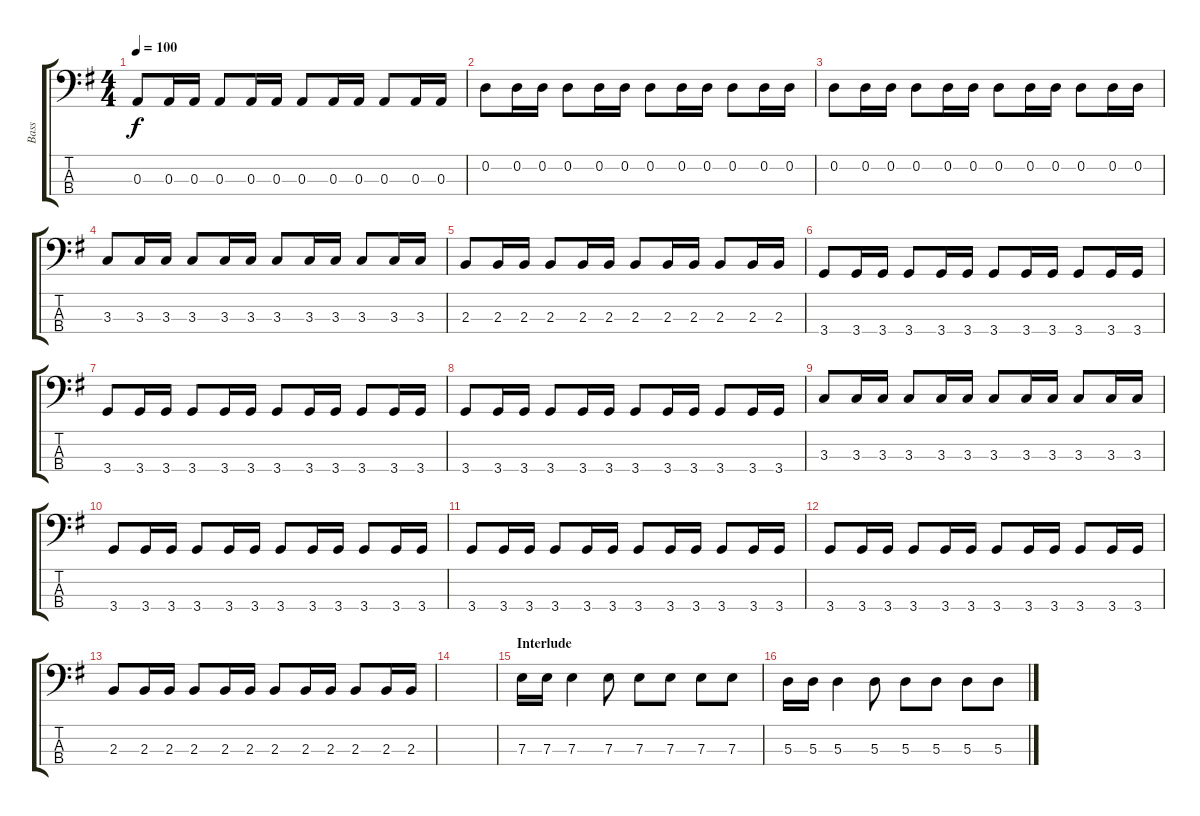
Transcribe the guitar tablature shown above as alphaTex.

\track ("Bass" "Bass") {instrument electricbasspick}
\staff {score tabs}
\tuning (G2 D2 A1 E1) {hide}
\ts (4 4)
\tempo 100
\clef f4
\ks eminor
0.3.8{dy f} 0.3.16 0.3.16 0.3.8 0.3.16 0.3.16 0.3.8 0.3.16 0.3.16 0.3.8 0.3.16 0.3.16 |
0.2.8 0.2.16 0.2.16 0.2.8 0.2.16 0.2.16 0.2.8 0.2.16 0.2.16 0.2.8 0.2.16 0.2.16 |
0.2.8 0.2.16 0.2.16 0.2.8 0.2.16 0.2.16 0.2.8 0.2.16 0.2.16 0.2.8 0.2.16 0.2.16 |
3.3.8 3.3.16 3.3.16 3.3.8 3.3.16 3.3.16 3.3.8 3.3.16 3.3.16 3.3.8 3.3.16 3.3.16 |
2.3.8 2.3.16 2.3.16 2.3.8 2.3.16 2.3.16 2.3.8 2.3.16 2.3.16 2.3.8 2.3.16 2.3.16 |
3.4.8 3.4.16 3.4.16 3.4.8 3.4.16 3.4.16 3.4.8 3.4.16 3.4.16 3.4.8 3.4.16 3.4.16 |
3.4.8 3.4.16 3.4.16 3.4.8 3.4.16 3.4.16 3.4.8 3.4.16 3.4.16 3.4.8 3.4.16 3.4.16 |
3.4.8 3.4.16 3.4.16 3.4.8 3.4.16 3.4.16 3.4.8 3.4.16 3.4.16 3.4.8 3.4.16 3.4.16 |
3.3.8 3.3.16 3.3.16 3.3.8 3.3.16 3.3.16 3.3.8 3.3.16 3.3.16 3.3.8 3.3.16 3.3.16 |
3.4.8 3.4.16 3.4.16 3.4.8 3.4.16 3.4.16 3.4.8 3.4.16 3.4.16 3.4.8 3.4.16 3.4.16 |
3.4.8 3.4.16 3.4.16 3.4.8 3.4.16 3.4.16 3.4.8 3.4.16 3.4.16 3.4.8 3.4.16 3.4.16 |
3.4.8 3.4.16 3.4.16 3.4.8 3.4.16 3.4.16 3.4.8 3.4.16 3.4.16 3.4.8 3.4.16 3.4.16 |
2.3.8 2.3.16 2.3.16 2.3.8 2.3.16 2.3.16 2.3.8 2.3.16 2.3.16 2.3.8 2.3.16 2.3.16 |
|
\section ("" "Interlude")
7.3.16 7.3.16 7.3.4 7.3.8 7.3.8 7.3.8 7.3.8 7.3.8 |
5.3.16 5.3.16 5.3.4 5.3.8 5.3.8 5.3.8 5.3.8 5.3.8
